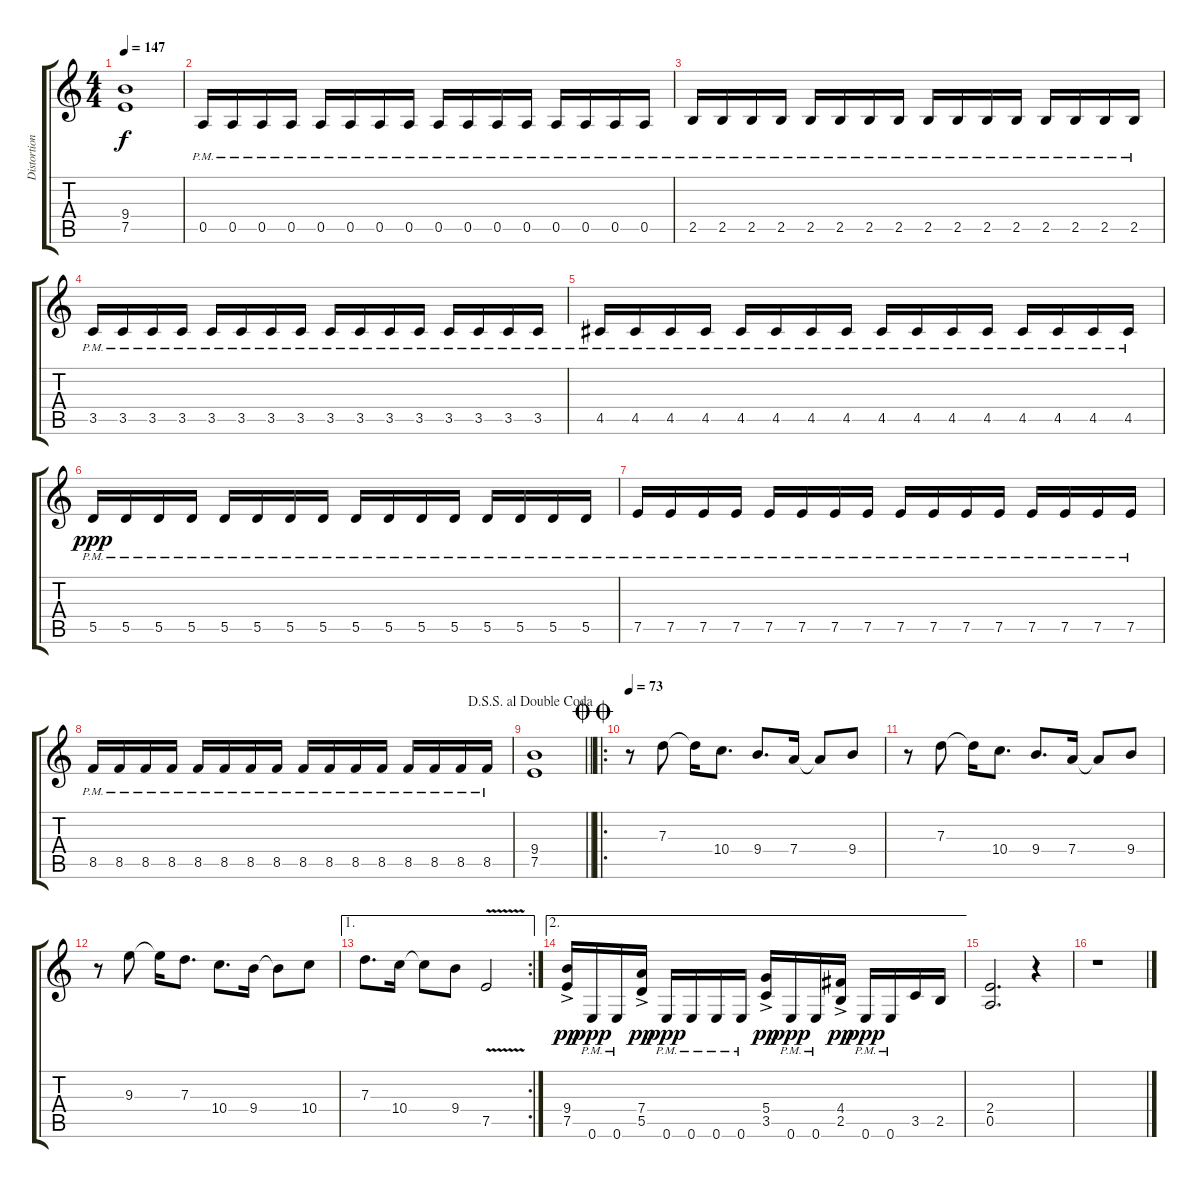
\track ("Distortion Gtr" "Distortion") {instrument distortionguitar}
\staff {score tabs}
\tuning (E4 B3 G3 D3 A2 E2) {hide}
\ts (4 4)
\tempo 147
\clef g2
\ks c
(9.4 7.5).1{dy f} |
0.5{pm}.16 0.5{pm}.16 0.5{pm}.16 0.5{pm}.16 0.5{pm}.16 0.5{pm}.16 0.5{pm}.16 0.5{pm}.16 0.5{pm}.16 0.5{pm}.16 0.5{pm}.16 0.5{pm}.16 0.5{pm}.16 0.5{pm}.16 0.5{pm}.16 0.5{pm}.16 |
2.5{pm}.16 2.5{pm}.16 2.5{pm}.16 2.5{pm}.16 2.5{pm}.16 2.5{pm}.16 2.5{pm}.16 2.5{pm}.16 2.5{pm}.16 2.5{pm}.16 2.5{pm}.16 2.5{pm}.16 2.5{pm}.16 2.5{pm}.16 2.5{pm}.16 2.5{pm}.16 |
3.5{pm}.16 3.5{pm}.16 3.5{pm}.16 3.5{pm}.16 3.5{pm}.16 3.5{pm}.16 3.5{pm}.16 3.5{pm}.16 3.5{pm}.16 3.5{pm}.16 3.5{pm}.16 3.5{pm}.16 3.5{pm}.16 3.5{pm}.16 3.5{pm}.16 3.5{pm}.16 |
4.5{pm}.16 4.5{pm}.16 4.5{pm}.16 4.5{pm}.16 4.5{pm}.16 4.5{pm}.16 4.5{pm}.16 4.5{pm}.16 4.5{pm}.16 4.5{pm}.16 4.5{pm}.16 4.5{pm}.16 4.5{pm}.16 4.5{pm}.16 4.5{pm}.16 4.5{pm}.16 |
5.5{pm}.16{dy ppp} 5.5{pm}.16 5.5{pm}.16 5.5{pm}.16 5.5{pm}.16 5.5{pm}.16 5.5{pm}.16 5.5{pm}.16 5.5{pm}.16 5.5{pm}.16 5.5{pm}.16 5.5{pm}.16 5.5{pm}.16 5.5{pm}.16 5.5{pm}.16 5.5{pm}.16 |
7.5{pm}.16 7.5{pm}.16 7.5{pm}.16 7.5{pm}.16 7.5{pm}.16 7.5{pm}.16 7.5{pm}.16 7.5{pm}.16 7.5{pm}.16 7.5{pm}.16 7.5{pm}.16 7.5{pm}.16 7.5{pm}.16 7.5{pm}.16 7.5{pm}.16 7.5{pm}.16 |
8.5{pm}.16 8.5{pm}.16 8.5{pm}.16 8.5{pm}.16 8.5{pm}.16 8.5{pm}.16 8.5{pm}.16 8.5{pm}.16 8.5{pm}.16 8.5{pm}.16 8.5{pm}.16 8.5{pm}.16 8.5{pm}.16 8.5{pm}.16 8.5{pm}.16 8.5{pm}.16 |
\jump dalsegnosegnoaldoublecoda
\barLineRight lightlight
(9.4 7.5).1 |
\ro
\jump doublecoda
\tempo 73
r.8 7.3.8 7.3{t}.16 10.4.8{d} 9.4.8{d} 7.4.16 7.4{t}.8 9.4.8 |
r.8 7.3.8 7.3{t}.16 10.4.8{d} 9.4.8{d} 7.4.16 7.4{t}.8 9.4.8 |
r.8 9.3.8 9.3{t}.16 7.3.8{d} 10.4.8{d} 9.4.16 9.4{t}.8 10.4.8 |
\ae 1
\rc 2
7.3.8{d} 10.4.16 10.4{t}.8 9.4.8 7.5{v}.2 |
\ae 2
(9.4{ac} 7.5{ac}).16{dy pp} 0.6{pm}.16{dy ppp} 0.6{pm}.16 (7.4{ac} 5.5{ac}).16{dy pp} 0.6{pm}.16{dy ppp} 0.6{pm}.16 0.6{pm}.16 0.6{pm}.16 (5.4{ac} 3.5{ac}).16{dy pp} 0.6{pm}.16{dy ppp} 0.6{pm}.16 (4.4{ac} 2.5{ac}).16{dy pp} 0.6{pm}.16{dy ppp} 0.6{pm}.16 3.5.16 2.5.16 |
(2.4 0.5).2{d} r.4 |
r.1
